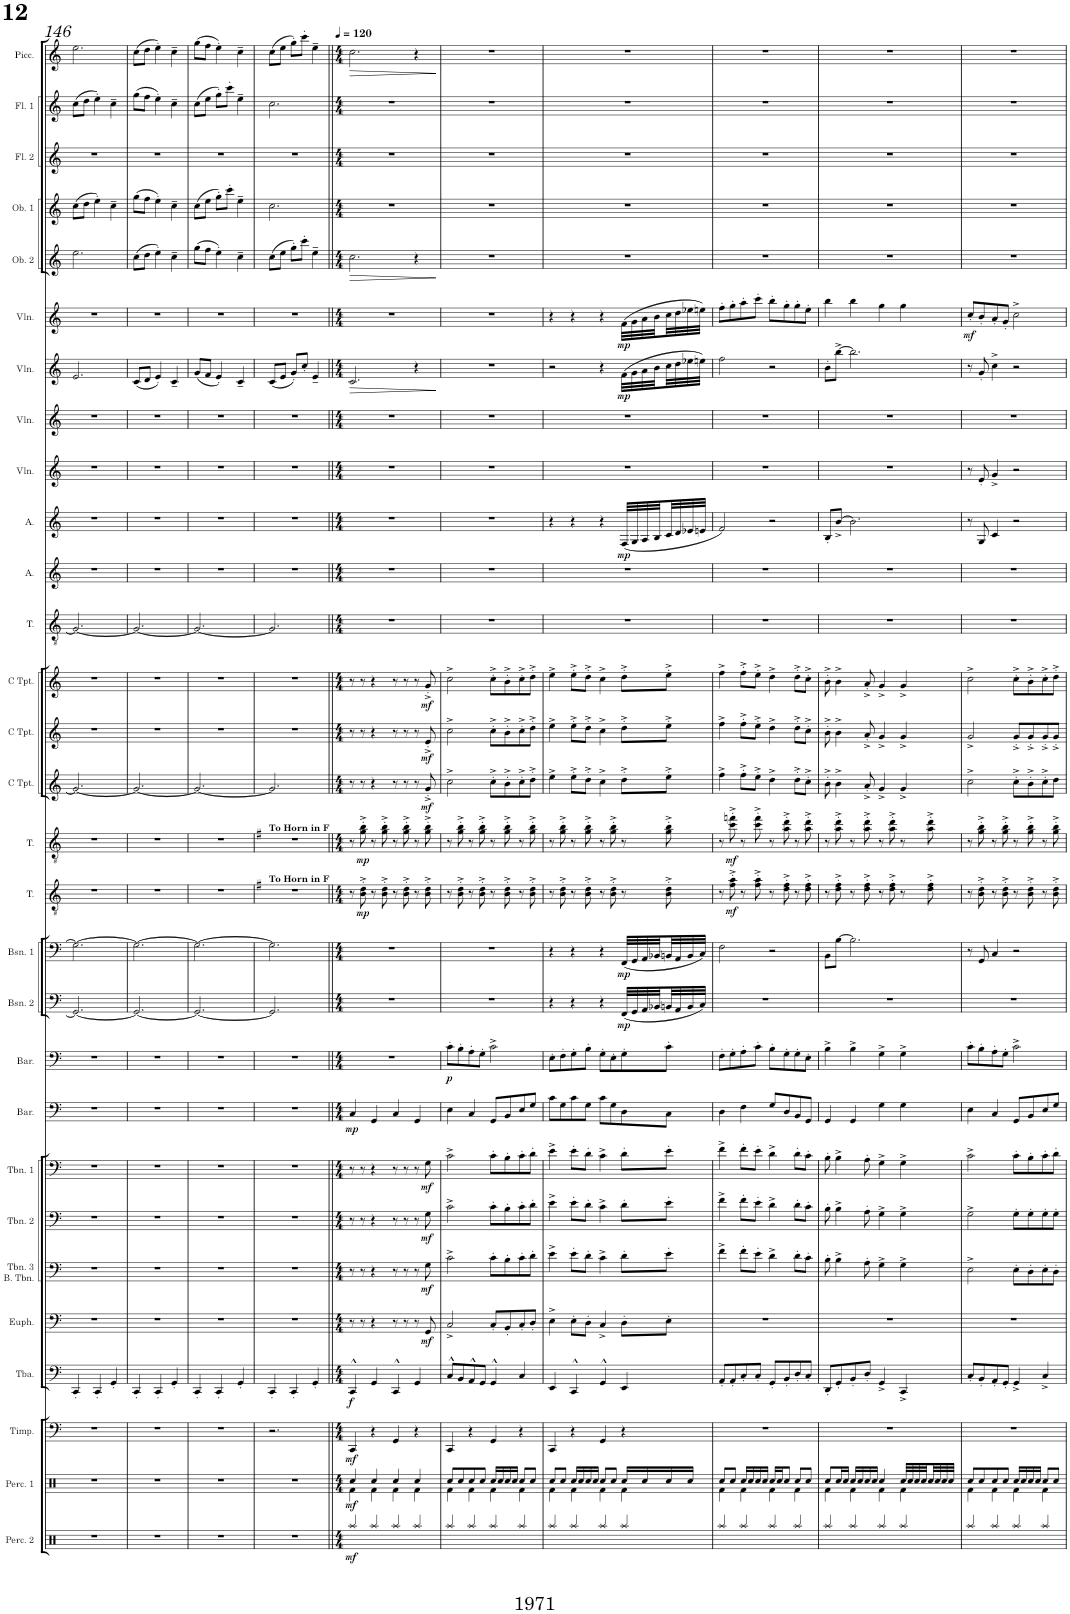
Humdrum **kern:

**kern	**dynam	**kern	**dynam	**kern	**dynam	**kern	**dynam	**kern	**dynam	**kern	**dynam	**kern	**dynam	**kern	**dynam	**kern	**dynam	**kern	**dynam	**kern	**dynam	**kern	**dynam	**kern	**dynam	**kern	**dynam	**kern	**dynam	**kern	**dynam	**kern	**dynam	**kern	**kern	**kern	**dynam	**kern	**kern	**kern	**dynam	**kern	**dynam	**kern	**dynam	**kern	**kern	**kern	**kern	**dynam
*part29	*part29	*part28	*part28	*part27	*part27	*part26	*part26	*part25	*part25	*part24	*part24	*part23	*part23	*part22	*part22	*part21	*part21	*part20	*part20	*part19	*part19	*part18	*part18	*part17	*part17	*part16	*part16	*part15	*part15	*part14	*part14	*part13	*part13	*part12	*part11	*part10	*part10	*part9	*part8	*part7	*part7	*part6	*part6	*part5	*part5	*part4	*part3	*part2	*part1	*part1
*staff29	*staff29	*staff28	*staff28	*staff27	*staff27	*staff26	*staff26	*staff25	*staff25	*staff24	*staff24	*staff23	*staff23	*staff22	*staff22	*staff21	*staff21	*staff20	*staff20	*staff19	*staff19	*staff18	*staff18	*staff17	*staff17	*staff16	*staff16	*staff15	*staff15	*staff14	*staff14	*staff13	*staff13	*staff12	*staff11	*staff10	*staff10	*staff9	*staff8	*staff7	*staff7	*staff6	*staff6	*staff5	*staff5	*staff4	*staff3	*staff2	*staff1	*staff1
*I"Percussion 2	*	*I"Percussion 1	*	*I"Timpani	*	*I"Tuba	*	*I"Euphonium	*	*I"Trombone 3 &amp; Bass Trombone	*	*I"Trombone 2	*	*I"Trombone 1	*	*I"Baritone	*	*I"Baritone	*	*I"Bassoon 2	*	*I"Bassoon 1	*	*I"Tenor	*	*I"Tenor	*	*I"C Trumpet	*	*I"C Trumpet	*	*I"C Trumpet	*	*I"Tenor	*I"Alto	*I"Alto	*	*I"Violin	*I"Violin	*I"Violin	*	*I"Violin	*	*I"Oboe 2	*	*I"Oboe 1	*I"Flute 2	*I"Flute 1	*I"Piccolo	*
*I'Perc. 2	*	*I'Perc. 1	*	*I'Timp.	*	*I'Tba.	*	*I'Euph.	*	*I'Tbn. 3 B. Tbn.	*	*I'Tbn. 2	*	*I'Tbn. 1	*	*I'Bar.	*	*I'Bar.	*	*I'Bsn. 2	*	*I'Bsn. 1	*	*I'T.	*	*I'T.	*	*I'C Tpt.	*	*I'C Tpt.	*	*I'C Tpt.	*	*I'T.	*I'A.	*I'A.	*	*I'Vln.	*I'Vln.	*I'Vln.	*	*I'Vln.	*	*I'Ob. 2	*	*I'Ob. 1	*I'Fl. 2	*I'Fl. 1	*I'Picc.	*
!!LO:PB:g=z
*clefX	*	*clefX	*	*clefF4	*	*clefF4	*	*clefF4	*	*clefF4	*	*clefF4	*	*clefF4	*	*clefF4	*	*clefF4	*	*clefF4	*	*clefF4	*	*clefGv2	*	*clefGv2	*	*clefG2	*	*clefG2	*	*clefG2	*	*clefGv2	*clefG2	*clefG2	*	*clefG2	*clefG2	*clefG2	*	*clefG2	*	*clefG2	*	*clefG2	*clefG2	*clefG2	*clefG2	*
*	*	*	*	*	*	*	*	*	*	*	*	*	*	*	*	*	*	*	*	*	*	*	*	*	*	*	*	*	*	*	*	*	*	*	*	*	*	*	*	*	*	*	*	*	*	*	*	*	*Trd-7c-12	*
*k[]	*	*k[]	*	*k[]	*	*k[]	*	*k[]	*	*k[]	*	*k[]	*	*k[]	*	*k[]	*	*k[]	*	*k[]	*	*k[]	*	*k[]	*	*k[]	*	*k[]	*	*k[]	*	*k[]	*	*k[]	*k[]	*k[]	*	*k[]	*k[]	*k[]	*	*k[]	*	*k[]	*	*k[]	*k[]	*k[]	*k[]	*
*M3/4	*	*M3/4	*	*M3/4	*	*M3/4	*	*M3/4	*	*M3/4	*	*M3/4	*	*M3/4	*	*M3/4	*	*M3/4	*	*M3/4	*	*M3/4	*	*M3/4	*	*M3/4	*	*M3/4	*	*M3/4	*	*M3/4	*	*M3/4	*M3/4	*M3/4	*	*M3/4	*M3/4	*M3/4	*	*M3/4	*	*M3/4	*	*M3/4	*M3/4	*M3/4	*M3/4	*
=146	=146	=146	=146	=146	=146	=146	=146	=146	=146	=146	=146	=146	=146	=146	=146	=146	=146	=146	=146	=146	=146	=146	=146	=146	=146	=146	=146	=146	=146	=146	=146	=146	=146	=146	=146	=146	=146	=146	=146	=146	=146	=146	=146	=146	=146	=146	=146	=146	=146	=146
2.r	.	2.r	.	2.r	.	4CC'/	.	2.r	.	2.r	.	2.r	.	2.r	.	2.r	.	2.r	.	2.GG/_	.	2.G\_	.	2.r	.	2.r	.	2.g/_	.	2.r	.	2.r	.	2.G/_	2.r	2.r	.	2.r	2.r	2.e/	.	2.r	.	2.ee\	.	(8cc\L	2.r	(8cc\L	2.ee\	.
.	.	.	.	.	.	.	.	.	.	.	.	.	.	.	.	.	.	.	.	.	.	.	.	.	.	.	.	.	.	.	.	.	.	.	.	.	.	.	.	.	.	.	.	.	.	8dd\J	.	8dd\J	.	.
.	.	.	.	.	.	4CC'/	.	.	.	.	.	.	.	.	.	.	.	.	.	.	.	.	.	.	.	.	.	.	.	.	.	.	.	.	.	.	.	.	.	.	.	.	.	.	.	4ee'\)	.	4ee'\)	.	.
.	.	.	.	.	.	4GG'/	.	.	.	.	.	.	.	.	.	.	.	.	.	.	.	.	.	.	.	.	.	.	.	.	.	.	.	.	.	.	.	.	.	.	.	.	.	.	.	4cc~\	.	4cc~\	.	.
=147	=147	=147	=147	=147	=147	=147	=147	=147	=147	=147	=147	=147	=147	=147	=147	=147	=147	=147	=147	=147	=147	=147	=147	=147	=147	=147	=147	=147	=147	=147	=147	=147	=147	=147	=147	=147	=147	=147	=147	=147	=147	=147	=147	=147	=147	=147	=147	=147	=147	=147
2.r	.	2.r	.	2.r	.	4CC'/	.	2.r	.	2.r	.	2.r	.	2.r	.	2.r	.	2.r	.	2.GG/_	.	2.G\_	.	2.r	.	2.r	.	2.g/_	.	2.r	.	2.r	.	2.G/_	2.r	2.r	.	2.r	2.r	(8c/L	.	2.r	.	(8cc\L	.	(8gg\L	2.r	(8gg\L	(8cc\L	.
.	.	.	.	.	.	.	.	.	.	.	.	.	.	.	.	.	.	.	.	.	.	.	.	.	.	.	.	.	.	.	.	.	.	.	.	.	.	.	.	8d/J	.	.	.	8dd\J	.	8ff\J	.	8ff\J	8dd\J	.
.	.	.	.	.	.	4CC'/	.	.	.	.	.	.	.	.	.	.	.	.	.	.	.	.	.	.	.	.	.	.	.	.	.	.	.	.	.	.	.	.	.	4e'/)	.	.	.	4ee'\)	.	4ee'\)	.	4ee'\)	4ee'\)	.
.	.	.	.	.	.	4GG'/	.	.	.	.	.	.	.	.	.	.	.	.	.	.	.	.	.	.	.	.	.	.	.	.	.	.	.	.	.	.	.	.	.	4c~/	.	.	.	4cc~\	.	4cc~\	.	4cc~\	4cc~\	.
=148	=148	=148	=148	=148	=148	=148	=148	=148	=148	=148	=148	=148	=148	=148	=148	=148	=148	=148	=148	=148	=148	=148	=148	=148	=148	=148	=148	=148	=148	=148	=148	=148	=148	=148	=148	=148	=148	=148	=148	=148	=148	=148	=148	=148	=148	=148	=148	=148	=148	=148
2.r	.	2.r	.	2.r	.	4CC'/	.	2.r	.	2.r	.	2.r	.	2.r	.	2.r	.	2.r	.	2.GG/_	.	2.G\_	.	2.r	.	2.r	.	2.g/_	.	2.r	.	2.r	.	2.G/_	2.r	2.r	.	2.r	2.r	(8g/L	.	2.r	.	(8gg\L	.	(8cc\L	2.r	(8cc\L	(8gg\L	.
.	.	.	.	.	.	.	.	.	.	.	.	.	.	.	.	.	.	.	.	.	.	.	.	.	.	.	.	.	.	.	.	.	.	.	.	.	.	.	.	8f/J	.	.	.	8ff\J	.	8ee\J	.	8ee\J	8ff\J	.
.	.	.	.	.	.	4CC'/	.	.	.	.	.	.	.	.	.	.	.	.	.	.	.	.	.	.	.	.	.	.	.	.	.	.	.	.	.	.	.	.	.	4e'/)	.	.	.	4ee'\)	.	8gg'\L)	.	8gg'\L)	4ee'\)	.
.	.	.	.	.	.	.	.	.	.	.	.	.	.	.	.	.	.	.	.	.	.	.	.	.	.	.	.	.	.	.	.	.	.	.	.	.	.	.	.	.	.	.	.	.	.	8ccc'\J	.	8ccc'\J	.	.
.	.	.	.	.	.	4GG'/	.	.	.	.	.	.	.	.	.	.	.	.	.	.	.	.	.	.	.	.	.	.	.	.	.	.	.	.	.	.	.	.	.	4c~/	.	.	.	4cc~\	.	4ee~\	.	4ee~\	4cc~\	.
=149	=149	=149	=149	=149	=149	=149	=149	=149	=149	=149	=149	=149	=149	=149	=149	=149	=149	=149	=149	=149	=149	=149	=149	=149	=149	=149	=149	=149	=149	=149	=149	=149	=149	=149	=149	=149	=149	=149	=149	=149	=149	=149	=149	=149	=149	=149	=149	=149	=149	=149
*	*	*	*	*	*	*	*	*	*	*	*	*	*	*	*	*	*	*	*	*	*	*	*	*k[f#]	*	*k[f#]	*	*	*	*	*	*	*	*	*	*	*	*	*	*	*	*	*	*	*	*	*	*	*	*
!	!	!	!	!	!	!	!	!	!	!	!	!	!	!	!	!	!	!	!	!	!	!	!	!	!	!LO:TX:a:B:t=To Horn in F	!	!	!	!	!	!	!	!	!	!	!	!	!	!	!	!	!	!	!	!	!	!	!	!
!	!	!	!	!	!	!	!	!	!	!	!	!	!	!	!	!	!	!	!	!	!	!	!	!LO:TX:a:B:t=To Horn in F	!	!	!	!	!	!	!	!	!	!	!	!	!	!	!	!	!	!	!	!	!	!	!	!	!	!
2.r	.	2.r	.	2.r	.	4CC'/	.	2.r	.	2.r	.	2.r	.	2.r	.	2.r	.	2.r	.	2.GG/]	.	2.G\]	.	2.r	.	2.r	.	2.g/]	.	2.r	.	2.r	.	2.G/]	2.r	2.r	.	2.r	2.r	(8c/L	.	2.r	.	(8cc\L	.	2.cc\	2.r	2.cc\	(8cc\L	.
.	.	.	.	.	.	.	.	.	.	.	.	.	.	.	.	.	.	.	.	.	.	.	.	.	.	.	.	.	.	.	.	.	.	.	.	.	.	.	.	8e/J	.	.	.	8ee\J	.	.	.	.	8ee\J	.
.	.	.	.	.	.	4CC'/	.	.	.	.	.	.	.	.	.	.	.	.	.	.	.	.	.	.	.	.	.	.	.	.	.	.	.	.	.	.	.	.	.	8g'/L)	.	.	.	8gg'\L)	.	.	.	.	8gg'\L)	.
.	.	.	.	.	.	.	.	.	.	.	.	.	.	.	.	.	.	.	.	.	.	.	.	.	.	.	.	.	.	.	.	.	.	.	.	.	.	.	.	8cc'/J	.	.	.	8ccc'\J	.	.	.	.	8ccc'\J	.
.	.	.	.	.	.	4GG'/	.	.	.	.	.	.	.	.	.	.	.	.	.	.	.	.	.	.	.	.	.	.	.	.	.	.	.	.	.	.	.	.	.	4e~/	.	.	.	4ee~\	.	.	.	.	4ee~\	.
=150||	=150||	=150||	=150||	=150||	=150||	=150||	=150||	=150||	=150||	=150||	=150||	=150||	=150||	=150||	=150||	=150||	=150||	=150||	=150||	=150||	=150||	=150||	=150||	=150||	=150||	=150||	=150||	=150||	=150||	=150||	=150||	=150||	=150||	=150||	=150||	=150||	=150||	=150||	=150||	=150||	=150||	=150||	=150||	=150||	=150||	=150||	=150||	=150||	=150||	=150||
*M4/4	*	*M4/4	*	*M4/4	*	*M4/4	*	*M4/4	*	*M4/4	*	*M4/4	*	*M4/4	*	*M4/4	*	*M4/4	*	*M4/4	*	*M4/4	*	*M4/4	*	*M4/4	*	*M4/4	*	*M4/4	*	*M4/4	*	*M4/4	*M4/4	*M4/4	*	*M4/4	*M4/4	*M4/4	*	*M4/4	*	*M4/4	*	*M4/4	*M4/4	*M4/4	*M4/4	*
*	*	*	*	*	*	*	*	*	*	*	*	*	*	*	*	*	*	*	*	*	*	*	*	*	*	*	*	*	*	*	*	*	*	*	*	*	*	*	*	*	*	*	*	*	*	*	*	*	*MM120	*
*	*	*^	*	*	*	*	*	*	*	*	*	*	*	*	*	*	*	*	*	*	*	*	*	*	*	*	*	*	*	*	*	*	*	*	*	*	*	*	*	*	*	*	*	*	*	*	*	*	*	*
!	!LO:DY:b	!	!	!LO:DY:b	!	!LO:DY:b	!	!LO:DY:b	!	!	!	!	!	!	!	!	!	!LO:DY:b	!	!	!	!	!	!	!	!	!	!	!	!	!	!	!	!	!	!	!	!	!	!	!	!LO:HP:b	!	!	!	!LO:HP:b	!	!	!	!	!LO:HP:b
4Raa/	mf	4Rcc/	4Rf\	mf	4CC/	mf	4CC^^/	f	8r	.	8r	.	8r	.	8r	.	4C/	mp	1r	.	1r	.	1r	.	8r	.	8r	.	8r	.	8r	.	8r	.	1r	1r	1r	.	1r	1r	2.c/	>	1r	.	2.cc\	>	1r	1r	1r	2.cc\	>
!	!	!	!	!	!	!	!	!	!	!	!	!	!	!	!	!	!	!	!	!	!	!	!	!	!	!LO:DY:b	!	!LO:DY:b	!	!	!	!	!	!	!	!	!	!	!	!	!	!	!	!	!	!	!	!	!	!	!
.	.	.	.	.	.	.	.	.	8r	.	8r	.	8r	.	8r	.	.	.	.	.	.	.	.	.	8B\'^ 8d\'^	mp	8g\'^ 8b\'^	mp	8r	.	8r	.	8r	.	.	.	.	.	.	.	.	.	.	.	.	.	.	.	.	.	.
4Raa/	.	4Rcc/	4Rf\	.	4r	.	4GG/	.	4r	.	4r	.	4r	.	4r	.	4GG/	.	.	.	.	.	.	.	8r	.	8r	.	4r	.	4r	.	4r	.	.	.	.	.	.	.	.	.	.	.	.	.	.	.	.	.	.
.	.	.	.	.	.	.	.	.	.	.	.	.	.	.	.	.	.	.	.	.	.	.	.	.	8B\'^ 8d\'^	.	8g\'^ 8b\'^	.	.	.	.	.	.	.	.	.	.	.	.	.	.	.	.	.	.	.	.	.	.	.	.
4Raa/	.	4Rcc/	4Rf\	.	4GG/	.	4CC^^/	.	8r	.	8r	.	8r	.	8r	.	4C/	.	.	.	.	.	.	.	8r	.	8r	.	8r	.	8r	.	8r	.	.	.	.	.	.	.	.	.	.	.	.	.	.	.	.	.	.
.	.	.	.	.	.	.	.	.	8r	.	8r	.	8r	.	8r	.	.	.	.	.	.	.	.	.	8B\'^ 8d\'^	.	8g\'^ 8b\'^	.	8r	.	8r	.	8r	.	.	.	.	.	.	.	.	.	.	.	.	.	.	.	.	.	.
4Raa/	.	4Rcc/	4Rf\	.	4r	.	4GG/	.	8r	.	8r	.	8r	.	8r	.	4GG/	.	.	.	.	.	.	.	8r	.	8r	.	8r	.	8r	.	8r	.	.	.	.	.	.	.	4r	.	.	.	4r	.	.	.	.	4r	.
!	!	!	!	!	!	!	!	!	!	!LO:DY:b	!	!LO:DY:b	!	!LO:DY:b	!	!LO:DY:b	!	!	!	!	!	!	!	!	!	!	!	!	!	!LO:DY:b	!	!LO:DY:b	!	!LO:DY:b	!	!	!	!	!	!	!	!	!	!	!	!	!	!	!	!	!
.	.	.	.	.	.	.	.	.	8GG/	mf	8G\	mf	8G\	mf	8G\	mf	.	.	.	.	.	.	.	.	8B\'^ 8d\'^	.	8g\'^ 8b\'^	.	8g'^/	mf	8e'^/	mf	8g'^/	mf	.	.	.	.	.	.	.	.	.	.	.	.	.	.	.	.	.
*	*	*v	*v	*	*	*	*	*	*	*	*	*	*	*	*	*	*	*	*	*	*	*	*	*	*	*	*	*	*	*	*	*	*	*	*	*	*	*	*	*	*	*	*	*	*	*	*	*	*	*	*
.	.	.	.	.	.	.	.	.	.	.	.	.	.	.	.	.	.	.	.	.	.	.	.	.	.	.	.	.	.	.	.	.	.	.	.	.	.	.	.	.	]	.	.	.	]	.	.	.	.	]
=151	=151	=151	=151	=151	=151	=151	=151	=151	=151	=151	=151	=151	=151	=151	=151	=151	=151	=151	=151	=151	=151	=151	=151	=151	=151	=151	=151	=151	=151	=151	=151	=151	=151	=151	=151	=151	=151	=151	=151	=151	=151	=151	=151	=151	=151	=151	=151	=151	=151	=151
*	*	*^	*	*	*	*	*	*	*	*	*	*	*	*	*	*	*	*	*	*	*	*	*	*	*	*	*	*	*	*	*	*	*	*	*	*	*	*	*	*	*	*	*	*	*	*	*	*	*	*
!	!	!	!	!	!	!	!	!	!	!	!	!	!	!	!	!	!	!	!	!LO:DY:b	!	!	!	!	!	!	!	!	!	!	!	!	!	!	!	!	!	!	!	!	!	!	!	!	!	!	!	!	!	!	!
4Raa/	.	8Rcc/L	4Rf\	.	4CC/	.	8C^^/L	.	2C^/	.	2c^\	.	2c^\	.	2c^\	.	4E\	.	8c'\L	p	1r	.	1r	.	8r	.	8r	.	2cc^\	.	2cc^\	.	2cc^\	.	1r	1r	1r	.	1r	1r	1r	.	1r	.	1r	.	1r	1r	1r	1r	.
.	.	8Rcc/	.	.	.	.	8BB/	.	.	.	.	.	.	.	.	.	.	.	8B'\	.	.	.	.	.	8B\'^ 8d\'^	.	8g\'^ 8b\'^	.	.	.	.	.	.	.	.	.	.	.	.	.	.	.	.	.	.	.	.	.	.	.	.
4Raa/	.	8Rcc/	4Rf\	.	4r	.	8AA^^/	.	.	.	.	.	.	.	.	.	4C/	.	8A'\	.	.	.	.	.	8r	.	8r	.	.	.	.	.	.	.	.	.	.	.	.	.	.	.	.	.	.	.	.	.	.	.	.
.	.	8Rcc/J	.	.	.	.	8GG/J	.	.	.	.	.	.	.	.	.	.	.	8G'\J	.	.	.	.	.	8B\'^ 8d\'^	.	8g\'^ 8b\'^	.	.	.	.	.	.	.	.	.	.	.	.	.	.	.	.	.	.	.	.	.	.	.	.
4Raa/	.	16Rcc/LL	4Rf\	.	4GG/	.	4GG^^/	.	8C'/L	.	8c'\L	.	8c'\L	.	8c'\L	.	8GG/L	.	2c^\	.	.	.	.	.	8r	.	8r	.	8cc'^\L	.	8cc'^\L	.	8cc'^\L	.	.	.	.	.	.	.	.	.	.	.	.	.	.	.	.	.	.
.	.	16Rcc/	.	.	.	.	.	.	.	.	.	.	.	.	.	.	.	.	.	.	.	.	.	.	.	.	.	.	.	.	.	.	.	.	.	.	.	.	.	.	.	.	.	.	.	.	.	.	.	.	.
.	.	16Rcc/	.	.	.	.	.	.	8BB'/	.	8B'\	.	8B'\	.	8B'\	.	8BB/	.	.	.	.	.	.	.	8B\'^ 8d\'^	.	8g\'^ 8b\'^	.	8b'^\	.	8b'^\	.	8b'^\	.	.	.	.	.	.	.	.	.	.	.	.	.	.	.	.	.	.
.	.	16Rcc/JJ	.	.	.	.	.	.	.	.	.	.	.	.	.	.	.	.	.	.	.	.	.	.	.	.	.	.	.	.	.	.	.	.	.	.	.	.	.	.	.	.	.	.	.	.	.	.	.	.	.
4Raa/	.	8Rcc/L	4Rf\	.	4r	.	4C/	.	8C'/	.	8c'\	.	8c'\	.	8c'\	.	8E/	.	.	.	.	.	.	.	8r	.	8r	.	8cc'^\	.	8cc'^\	.	8cc'^\	.	.	.	.	.	.	.	.	.	.	.	.	.	.	.	.	.	.
.	.	8Rcc/J	.	.	.	.	.	.	8D'/J	.	8d'\J	.	8d'\J	.	8d'\J	.	8G/J	.	.	.	.	.	.	.	8B\'^ 8d\'^	.	8g\'^ 8b\'^	.	8dd'^\J	.	8dd'^\J	.	8dd'^\J	.	.	.	.	.	.	.	.	.	.	.	.	.	.	.	.	.	.
=152	=152	=152	=152	=152	=152	=152	=152	=152	=152	=152	=152	=152	=152	=152	=152	=152	=152	=152	=152	=152	=152	=152	=152	=152	=152	=152	=152	=152	=152	=152	=152	=152	=152	=152	=152	=152	=152	=152	=152	=152	=152	=152	=152	=152	=152	=152	=152	=152	=152	=152	=152
4Raa/	.	8Rcc/L	4Rf\	.	4CC/	.	4EE/	.	4E^\	.	4e^\	.	4e^\	.	4e^\	.	8c\L	.	8E'\L	.	4r	.	4r	.	8r	.	8r	.	4ee^\	.	4ee^\	.	4ee^\	.	1r	1r	4r	.	1r	1r	2r	.	4r	.	1r	.	1r	1r	1r	1r	.
.	.	8Rcc/J	.	.	.	.	.	.	.	.	.	.	.	.	.	.	8G\	.	8F'\	.	.	.	.	.	8B\'^ 8d\'^	.	8g\'^ 8b\'^	.	.	.	.	.	.	.	.	.	.	.	.	.	.	.	.	.	.	.	.	.	.	.	.
4Raa/	.	16Rcc/LL	4Rf\	.	4r	.	4CC^^/	.	8E'\L	.	8e'\L	.	8e'\L	.	8e'\L	.	8c\	.	8G'\	.	4r	.	4r	.	8r	.	8r	.	8ee'^\L	.	8ee'^\L	.	8ee'^\L	.	.	.	4r	.	.	.	.	.	4r	.	.	.	.	.	.	.	.
.	.	16Rcc/	.	.	.	.	.	.	.	.	.	.	.	.	.	.	.	.	.	.	.	.	.	.	.	.	.	.	.	.	.	.	.	.	.	.	.	.	.	.	.	.	.	.	.	.	.	.	.	.	.
.	.	16Rcc/	.	.	.	.	.	.	8D'\J	.	8d'\J	.	8d'\J	.	8d'\J	.	8G\J	.	8B'\J	.	.	.	.	.	8B\'^ 8d\'^	.	8g\'^ 8b\'^	.	8dd'^\J	.	8dd'^\J	.	8dd'^\J	.	.	.	.	.	.	.	.	.	.	.	.	.	.	.	.	.	.
.	.	16Rcc/JJ	.	.	.	.	.	.	.	.	.	.	.	.	.	.	.	.	.	.	.	.	.	.	.	.	.	.	.	.	.	.	.	.	.	.	.	.	.	.	.	.	.	.	.	.	.	.	.	.	.
4Raa/	.	8Rcc/L	4Rf\	.	4GG/	.	4GG^^/	.	4C^/	.	4c^\	.	4c^\	.	4c^\	.	8c\L	.	8G'\L	.	4r	.	4r	.	8r	.	8r	.	4cc^\	.	4cc^\	.	4cc^\	.	.	.	4r	.	.	.	4r	.	4r	.	.	.	.	.	.	.	.
.	.	8Rcc/J	.	.	.	.	.	.	.	.	.	.	.	.	.	.	8G\	.	8E'\	.	.	.	.	.	8B\'^ 8d\'^	.	8g\'^ 8b\'^	.	.	.	.	.	.	.	.	.	.	.	.	.	.	.	.	.	.	.	.	.	.	.	.
!	!	!	!	!	!	!	!	!	!	!	!	!	!	!	!	!	!	!	!	!	!	!LO:DY:b	!	!LO:DY:b	!	!	!	!	!	!	!	!	!	!	!	!	!	!LO:DY:b	!	!	!	!LO:DY:b	!	!LO:DY:b	!	!	!	!	!	!	!
4Raa/	.	16Rcc/LL	4Rf\	.	4r	.	4EE/	.	8D'\L	.	8d'\L	.	8d'\L	.	8d'\L	.	8D\	.	8G'\	.	(32FF/LLL	mp	(32FF/LLL	mp	8r	.	8r	.	8dd'^\L	.	8dd'^\L	.	8dd'^\L	.	.	.	(32F/LLL	mp	.	.	(32f\LLL	mp	(32f\LLL	mp	.	.	.	.	.	.	.
.	.	.	.	.	.	.	.	.	.	.	.	.	.	.	.	.	.	.	.	.	32GG/	.	32GG/	.	.	.	.	.	.	.	.	.	.	.	.	.	32G/	.	.	.	32g\	.	32g\	.	.	.	.	.	.	.	.
.	.	16Rcc/	.	.	.	.	.	.	.	.	.	.	.	.	.	.	.	.	.	.	32AA/	.	32AA/	.	.	.	.	.	.	.	.	.	.	.	.	.	32A/	.	.	.	32a\	.	32a\	.	.	.	.	.	.	.	.
.	.	.	.	.	.	.	.	.	.	.	.	.	.	.	.	.	.	.	.	.	32BB-X/	.	32BB-X/	.	.	.	.	.	.	.	.	.	.	.	.	.	32B/	.	.	.	32b\	.	32b\	.	.	.	.	.	.	.	.
.	.	16Rcc/	.	.	.	.	.	.	8E'\J	.	8e'\J	.	8e'\J	.	8e'\J	.	8C\J	.	8c'\J	.	32BBn/	.	32BBn/	.	8B\'^ 8d\'^	.	8g\'^ 8b\'^	.	8ee'^\J	.	8ee'^\J	.	8ee'^\J	.	.	.	32c/	.	.	.	32cc\	.	32cc\	.	.	.	.	.	.	.	.
.	.	.	.	.	.	.	.	.	.	.	.	.	.	.	.	.	.	.	.	.	32AA/	.	32AA/	.	.	.	.	.	.	.	.	.	.	.	.	.	32d/	.	.	.	32dd\	.	32dd\	.	.	.	.	.	.	.	.
.	.	16Rcc/JJ	.	.	.	.	.	.	.	.	.	.	.	.	.	.	.	.	.	.	32BB/	.	32BB/	.	.	.	.	.	.	.	.	.	.	.	.	.	32e-X/	.	.	.	32ee-X\	.	32ee-X\	.	.	.	.	.	.	.	.
.	.	.	.	.	.	.	.	.	.	.	.	.	.	.	.	.	.	.	.	.	32C/JJJ)	.	32C/JJJ)	.	.	.	.	.	.	.	.	.	.	.	.	.	32en/JJJ	.	.	.	32een\JJJ)	.	32een\JJJ)	.	.	.	.	.	.	.	.
=153	=153	=153	=153	=153	=153	=153	=153	=153	=153	=153	=153	=153	=153	=153	=153	=153	=153	=153	=153	=153	=153	=153	=153	=153	=153	=153	=153	=153	=153	=153	=153	=153	=153	=153	=153	=153	=153	=153	=153	=153	=153	=153	=153	=153	=153	=153	=153	=153	=153	=153	=153
4Raa/	.	8Rcc/L	4Rf\	.	1r	.	8AA'/L	.	1r	.	4f^\	.	4f^\	.	4f^\	.	4D\	.	8F'\L	.	1r	.	2F\	.	8r	.	8r	.	4ff^\	.	4ff^\	.	4ff^\	.	1r	1r	2f/)	.	1r	1r	2ff\	.	8ff'\L	.	1r	.	1r	1r	1r	1r	.
!	!	!	!	!	!	!	!	!	!	!	!	!	!	!	!	!	!	!	!	!	!	!	!	!	!	!LO:DY:b	!	!LO:DY:b	!	!	!	!	!	!	!	!	!	!	!	!	!	!	!	!	!	!	!	!	!	!	!
.	.	8Rcc/J	.	.	.	.	8AA'/	.	.	.	.	.	.	.	.	.	.	.	8G'\	.	.	.	.	.	8f#\'^ 8a\'^	mf	8cc\'^ 8ffn\'^	mf	.	.	.	.	.	.	.	.	.	.	.	.	.	.	8gg'\	.	.	.	.	.	.	.	.
4Raa/	.	16Rcc/LL	4Rf\	.	.	.	8C'/	.	.	.	8f'\L	.	8f'\L	.	8f'\L	.	4F\	.	8A'\	.	.	.	.	.	8r	.	8r	.	8ff'^\L	.	8ff'^\L	.	8ff'^\L	.	.	.	.	.	.	.	.	.	8aa'\	.	.	.	.	.	.	.	.
.	.	16Rcc/	.	.	.	.	.	.	.	.	.	.	.	.	.	.	.	.	.	.	.	.	.	.	.	.	.	.	.	.	.	.	.	.	.	.	.	.	.	.	.	.	.	.	.	.	.	.	.	.	.
.	.	16Rcc/	.	.	.	.	8C'/J	.	.	.	8e'\J	.	8e'\J	.	8e'\J	.	.	.	8c'\J	.	.	.	.	.	8f#\'^ 8a\'^	.	8cc\'^ 8ff\'^	.	8ee'^\J	.	8ee'^\J	.	8ee'^\J	.	.	.	.	.	.	.	.	.	8ccc'\J	.	.	.	.	.	.	.	.
.	.	16Rcc/JJ	.	.	.	.	.	.	.	.	.	.	.	.	.	.	.	.	.	.	.	.	.	.	.	.	.	.	.	.	.	.	.	.	.	.	.	.	.	.	.	.	.	.	.	.	.	.	.	.	.
4Raa/	.	16Rcc/LL	4Rf\	.	.	.	8GG'/L	.	.	.	4d^\	.	4d^\	.	4d^\	.	8G/L	.	8B'\L	.	.	.	2r	.	8r	.	8r	.	4dd^\	.	4dd^\	.	4dd^\	.	.	.	2r	.	.	.	2r	.	8bb'\L	.	.	.	.	.	.	.	.
.	.	16Rcc/J	.	.	.	.	.	.	.	.	.	.	.	.	.	.	.	.	.	.	.	.	.	.	.	.	.	.	.	.	.	.	.	.	.	.	.	.	.	.	.	.	.	.	.	.	.	.	.	.	.
.	.	8Rcc/J	.	.	.	.	8BB'/	.	.	.	.	.	.	.	.	.	8D/	.	8G'\	.	.	.	.	.	8d\'^ 8f#\'^	.	8a\'^ 8dd\'^	.	.	.	.	.	.	.	.	.	.	.	.	.	.	.	8gg'\	.	.	.	.	.	.	.	.
4Raa/	.	8Rcc/L	4Rf\	.	.	.	8D'/	.	.	.	8d'\L	.	8d'\L	.	8d'\L	.	8BB/	.	8G'\	.	.	.	.	.	8r	.	8r	.	8dd'^\L	.	8dd'^\L	.	8dd'^\L	.	.	.	.	.	.	.	.	.	8gg'\	.	.	.	.	.	.	.	.
.	.	8Rcc/J	.	.	.	.	8C'/J	.	.	.	8c'\J	.	8c'\J	.	8c'\J	.	8GG/J	.	8E'\J	.	.	.	.	.	8d\'^ 8f#\'^	.	8a\'^ 8dd\'^	.	8cc'^\J	.	8cc'^\J	.	8cc'^\J	.	.	.	.	.	.	.	.	.	8ee'\J	.	.	.	.	.	.	.	.
=154	=154	=154	=154	=154	=154	=154	=154	=154	=154	=154	=154	=154	=154	=154	=154	=154	=154	=154	=154	=154	=154	=154	=154	=154	=154	=154	=154	=154	=154	=154	=154	=154	=154	=154	=154	=154	=154	=154	=154	=154	=154	=154	=154	=154	=154	=154	=154	=154	=154	=154	=154
4Raa/	.	8Rcc/L	4Rf\	.	1r	.	8DD'/L	.	1r	.	8B'\	.	8B'\	.	8B'\	.	4GG/	.	4B^\	.	1r	.	8BB\L	.	8r	.	8r	.	8b'^\	.	8b'^\	.	8b'^\	.	1r	1r	8B'/L	.	1r	1r	8b'\L	.	4bb\	.	1r	.	1r	1r	1r	1r	.
.	.	16Rcc/L	.	.	.	.	8GG'/	.	.	.	4B^\	.	4B^\	.	4B^\	.	.	.	.	.	.	.	[8B\J	.	8d\'^ 8f#\'^	.	8a\'^ 8dd\'^	.	4b^\	.	4b^\	.	4b^\	.	.	.	[8b^/J	.	.	.	[8bb^\J	.	.	.	.	.	.	.	.	.	.
.	.	16Rcc/JJ	.	.	.	.	.	.	.	.	.	.	.	.	.	.	.	.	.	.	.	.	.	.	.	.	.	.	.	.	.	.	.	.	.	.	.	.	.	.	.	.	.	.	.	.	.	.	.	.	.
4Raa/	.	16Rcc/LL	4Rf\	.	.	.	8BB'/	.	.	.	.	.	.	.	.	.	4GG/	.	4B^\	.	.	.	2.B\]	.	8r	.	8r	.	.	.	.	.	.	.	.	.	2.b\]	.	.	.	2.bb\]	.	4bb\	.	.	.	.	.	.	.	.
.	.	16Rcc/	.	.	.	.	.	.	.	.	.	.	.	.	.	.	.	.	.	.	.	.	.	.	.	.	.	.	.	.	.	.	.	.	.	.	.	.	.	.	.	.	.	.	.	.	.	.	.	.	.
.	.	16Rcc/	.	.	.	.	8D'/J	.	.	.	8A'\	.	8A'\	.	8A'\	.	.	.	.	.	.	.	.	.	8d\'^ 8f#\'^	.	8a\'^ 8dd\'^	.	8a'^/	.	8a'^/	.	8a'^/	.	.	.	.	.	.	.	.	.	.	.	.	.	.	.	.	.	.
.	.	16Rcc/JJ	.	.	.	.	.	.	.	.	.	.	.	.	.	.	.	.	.	.	.	.	.	.	.	.	.	.	.	.	.	.	.	.	.	.	.	.	.	.	.	.	.	.	.	.	.	.	.	.	.
4Raa/	.	4Rcc/	4Rf\	.	.	.	4GG^/	.	.	.	4G^\	.	4G^\	.	4G^\	.	4G\	.	4G^\	.	.	.	.	.	8r	.	8r	.	4g^/	.	4g^/	.	4g^/	.	.	.	.	.	.	.	.	.	4gg\	.	.	.	.	.	.	.	.
.	.	.	.	.	.	.	.	.	.	.	.	.	.	.	.	.	.	.	.	.	.	.	.	.	8d\'^ 8f#\'^	.	8a\'^ 8dd\'^	.	.	.	.	.	.	.	.	.	.	.	.	.	.	.	.	.	.	.	.	.	.	.	.
4Raa/	.	32Rcc/LLL	4Rf\	.	.	.	4CC^/	.	.	.	4G^\	.	4G^\	.	4G^\	.	4G\	.	4G^\	.	.	.	.	.	8r	.	8r	.	4g^/	.	4g^/	.	4g^/	.	.	.	.	.	.	.	.	.	4gg\	.	.	.	.	.	.	.	.
.	.	32Rcc/	.	.	.	.	.	.	.	.	.	.	.	.	.	.	.	.	.	.	.	.	.	.	.	.	.	.	.	.	.	.	.	.	.	.	.	.	.	.	.	.	.	.	.	.	.	.	.	.	.
.	.	32Rcc/	.	.	.	.	.	.	.	.	.	.	.	.	.	.	.	.	.	.	.	.	.	.	.	.	.	.	.	.	.	.	.	.	.	.	.	.	.	.	.	.	.	.	.	.	.	.	.	.	.
.	.	32Rcc/	.	.	.	.	.	.	.	.	.	.	.	.	.	.	.	.	.	.	.	.	.	.	.	.	.	.	.	.	.	.	.	.	.	.	.	.	.	.	.	.	.	.	.	.	.	.	.	.	.
.	.	32Rcc/	.	.	.	.	.	.	.	.	.	.	.	.	.	.	.	.	.	.	.	.	.	.	8d\'^ 8f#\'^	.	8a\'^ 8dd\'^	.	.	.	.	.	.	.	.	.	.	.	.	.	.	.	.	.	.	.	.	.	.	.	.
.	.	32Rcc/	.	.	.	.	.	.	.	.	.	.	.	.	.	.	.	.	.	.	.	.	.	.	.	.	.	.	.	.	.	.	.	.	.	.	.	.	.	.	.	.	.	.	.	.	.	.	.	.	.
.	.	32Rcc/	.	.	.	.	.	.	.	.	.	.	.	.	.	.	.	.	.	.	.	.	.	.	.	.	.	.	.	.	.	.	.	.	.	.	.	.	.	.	.	.	.	.	.	.	.	.	.	.	.
.	.	32Rcc/JJJ	.	.	.	.	.	.	.	.	.	.	.	.	.	.	.	.	.	.	.	.	.	.	.	.	.	.	.	.	.	.	.	.	.	.	.	.	.	.	.	.	.	.	.	.	.	.	.	.	.
=155	=155	=155	=155	=155	=155	=155	=155	=155	=155	=155	=155	=155	=155	=155	=155	=155	=155	=155	=155	=155	=155	=155	=155	=155	=155	=155	=155	=155	=155	=155	=155	=155	=155	=155	=155	=155	=155	=155	=155	=155	=155	=155	=155	=155	=155	=155	=155	=155	=155	=155	=155
!	!	!	!	!	!	!	!	!	!	!	!	!	!	!	!	!	!	!	!	!	!	!	!	!	!	!	!	!	!	!	!	!	!	!	!	!	!	!	!	!	!	!	!	!LO:DY:b	!	!	!	!	!	!	!
4Raa/	.	8Rcc/L	4Rf\	.	1r	.	8C'/L	.	1r	.	2E^\	.	2G^\	.	2c^\	.	4E\	.	8c'\L	.	1r	.	8r	.	8r	.	8r	.	2cc^\	.	2g^/	.	2cc^\	.	1r	1r	8r	.	8r	1r	8r	.	8cc'/L	mf	1r	.	1r	1r	1r	1r	.
.	.	8Rcc/	.	.	.	.	8BB'/	.	.	.	.	.	.	.	.	.	.	.	8B'\	.	.	.	8GG/	.	8B\'^ 8d\'^	.	8g\'^ 8b\'^	.	.	.	.	.	.	.	.	.	8G/	.	8e'/	.	8g'/	.	8b'/	.	.	.	.	.	.	.	.
4Raa/	.	8Rcc/	4Rf\	.	.	.	8AA'/	.	.	.	.	.	.	.	.	.	4C/	.	8A'\	.	.	.	4C/	.	8r	.	8r	.	.	.	.	.	.	.	.	.	4c/	.	4g^/	.	4cc^\	.	8a'/	.	.	.	.	.	.	.	.
.	.	8Rcc/J	.	.	.	.	8GG'/J	.	.	.	.	.	.	.	.	.	.	.	8G'\J	.	.	.	.	.	8B\'^ 8d\'^	.	8g\'^ 8b\'^	.	.	.	.	.	.	.	.	.	.	.	.	.	.	.	8g'/J	.	.	.	.	.	.	.	.
4Raa/	.	16Rcc/LL	4Rf\	.	.	.	4GG^/	.	.	.	8E'\L	.	8G'\L	.	8c'\L	.	8GG/L	.	2c^\	.	.	.	2r	.	8r	.	8r	.	8cc'^\L	.	8g'^/L	.	8cc'^\L	.	.	.	2r	.	2r	.	2r	.	2cc^\	.	.	.	.	.	.	.	.
.	.	16Rcc/	.	.	.	.	.	.	.	.	.	.	.	.	.	.	.	.	.	.	.	.	.	.	.	.	.	.	.	.	.	.	.	.	.	.	.	.	.	.	.	.	.	.	.	.	.	.	.	.	.
.	.	16Rcc/	.	.	.	.	.	.	.	.	8D'\	.	8G'\	.	8B'\	.	8BB/	.	.	.	.	.	.	.	8B\'^ 8d\'^	.	8g\'^ 8b\'^	.	8b'^\	.	8g'^/	.	8b'^\	.	.	.	.	.	.	.	.	.	.	.	.	.	.	.	.	.	.
.	.	16Rcc/JJ	.	.	.	.	.	.	.	.	.	.	.	.	.	.	.	.	.	.	.	.	.	.	.	.	.	.	.	.	.	.	.	.	.	.	.	.	.	.	.	.	.	.	.	.	.	.	.	.	.
4Raa/	.	8Rcc/L	4Rf\	.	.	.	4C^/	.	.	.	8E'\	.	8G'\	.	8c'\	.	8E/	.	.	.	.	.	.	.	8r	.	8r	.	8cc'^\	.	8g'^/	.	8cc'^\	.	.	.	.	.	.	.	.	.	.	.	.	.	.	.	.	.	.
.	.	8Rcc/J	.	.	.	.	.	.	.	.	8D'\J	.	8G'\J	.	8d'\J	.	8G/J	.	.	.	.	.	.	.	8B\'^ 8d\'^	.	8g\'^ 8b\'^	.	8dd\J	.	8g'^/J	.	8dd'^\J	.	.	.	.	.	.	.	.	.	.	.	.	.	.	.	.	.	.
*	*	*v	*v	*	*	*	*	*	*	*	*	*	*	*	*	*	*	*	*	*	*	*	*	*	*	*	*	*	*	*	*	*	*	*	*	*	*	*	*	*	*	*	*	*	*	*	*	*	*	*	*
=	=	=	=	=	=	=	=	=	=	=	=	=	=	=	=	=	=	=	=	=	=	=	=	=	=	=	=	=	=	=	=	=	=	=	=	=	=	=	=	=	=	=	=	=	=	=	=	=	=	=
*-	*-	*-	*-	*-	*-	*-	*-	*-	*-	*-	*-	*-	*-	*-	*-	*-	*-	*-	*-	*-	*-	*-	*-	*-	*-	*-	*-	*-	*-	*-	*-	*-	*-	*-	*-	*-	*-	*-	*-	*-	*-	*-	*-	*-	*-	*-	*-	*-	*-	*-
